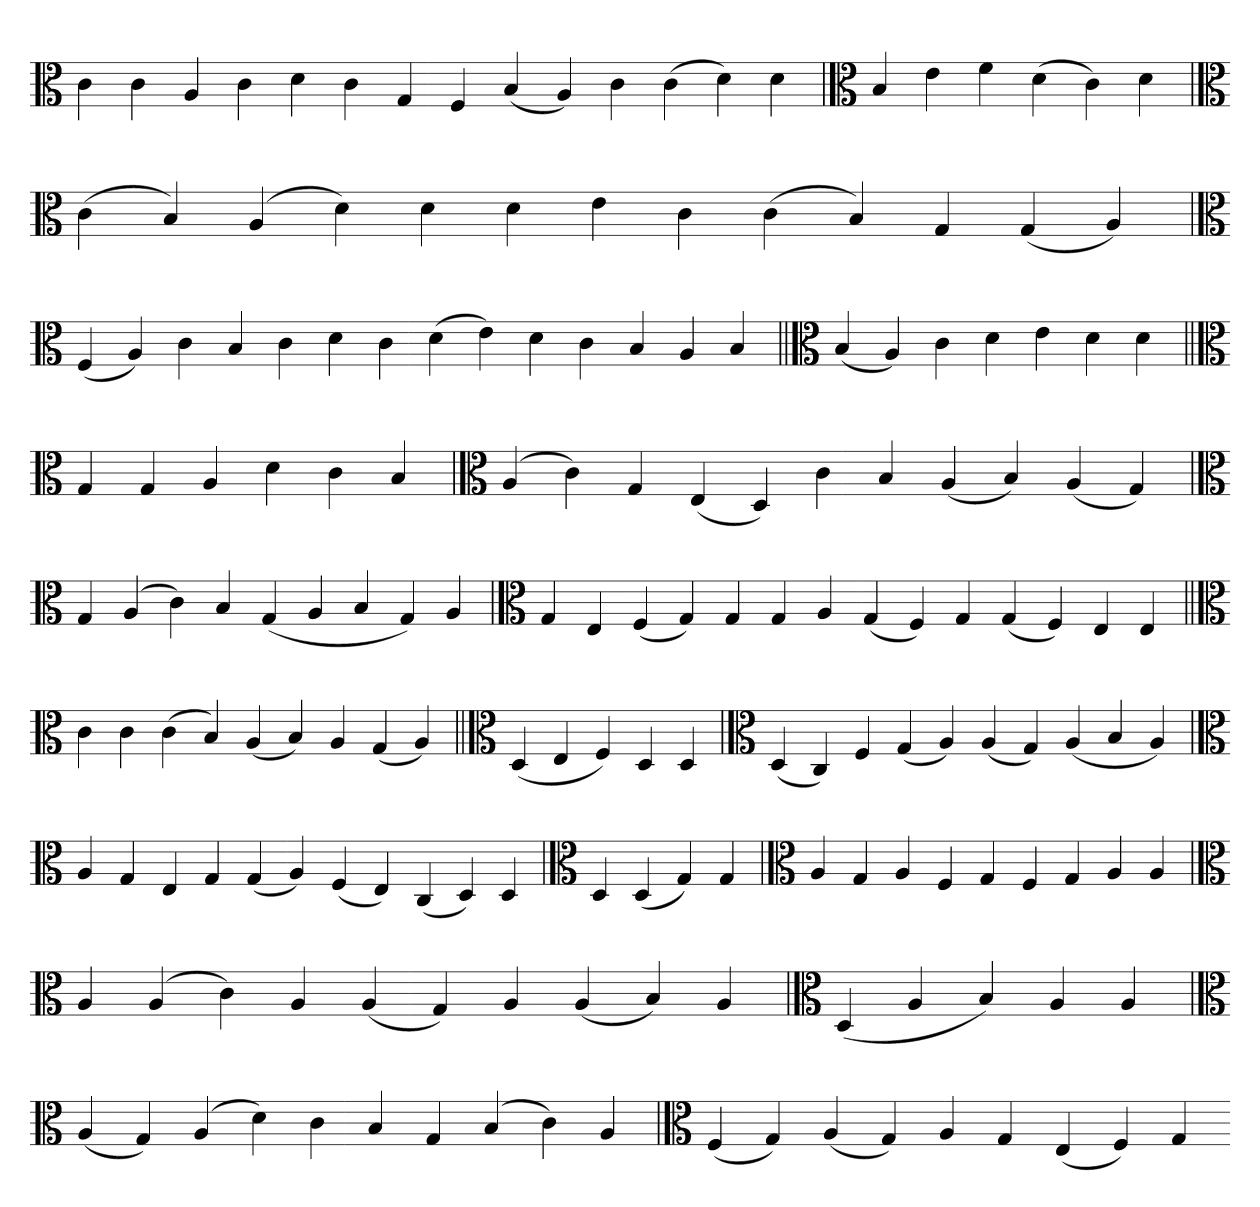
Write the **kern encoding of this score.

**kern
*part1
*staff1
*clefC3
=
4c
4c
4A
4c
4d
4c
4G
4F
(4B
4A)
4c
(4c
4d)
4d
=`
*clefC3
4B
4e
4f
(4d
4c)
4d
='
*clefC3
(4c
4B)
(4A
4d)
4d
4d
4e
4c
(4c
4B)
4G
(4G
4A)
='
*clefC3
(4F
4A)
4c
4B
4c
4d
4c
(4d
4e)
4d
4c
4B
4A
4B
=||
*clefC3
(4B
4A)
4c
4d
4e
4d
4d
=||
*clefC3
4G
4G
4A
4d
4c
4B
=`
*clefC3
(4A
4c)
4G
(4E
4D)
4c
4B
(4A
4B)
(4A
4G)
='
*clefC3
4G
(4A
4c)
4B
(4G
4A
4B
4G)
4A
=`
*clefC3
4G
4E
(4F
4G)
4G
4G
4A
(4G
4F)
4G
(4G
4F)
4E
4E
=||
*clefC3
4c
4c
(4c
4B)
(4A
4B)
4A
(4G
4A)
=||
*clefC3
(4D
4E
4F)
4D
4D
=`
*clefC3
(4D
4C)
4F
(4G
4A)
(4A
4G)
(4A
4B
4A)
=`
*clefC3
4A
4G
4E
4G
(4G
4A)
(4F
4E)
(4C
4D)
4D
=
*clefC3
4D
(4D
4G)
4G
=`
*clefC3
4A
4G
4A
4F
4G
4F
4G
4A
4A
=`
*clefC3
4A
(4A
4c)
4A
(4A
4G)
4A
(4A
4B)
4A
=
*clefC3
(4D
4A
4B)
4A
4A
=`
*clefC3
(4A
4G)
(4A
4d)
4c
4B
4G
(4B
4c)
4A
='
*clefC3
(4F
4G)
(4A
4G)
4A
4G
(4E
4F)
4G
=-
*-
